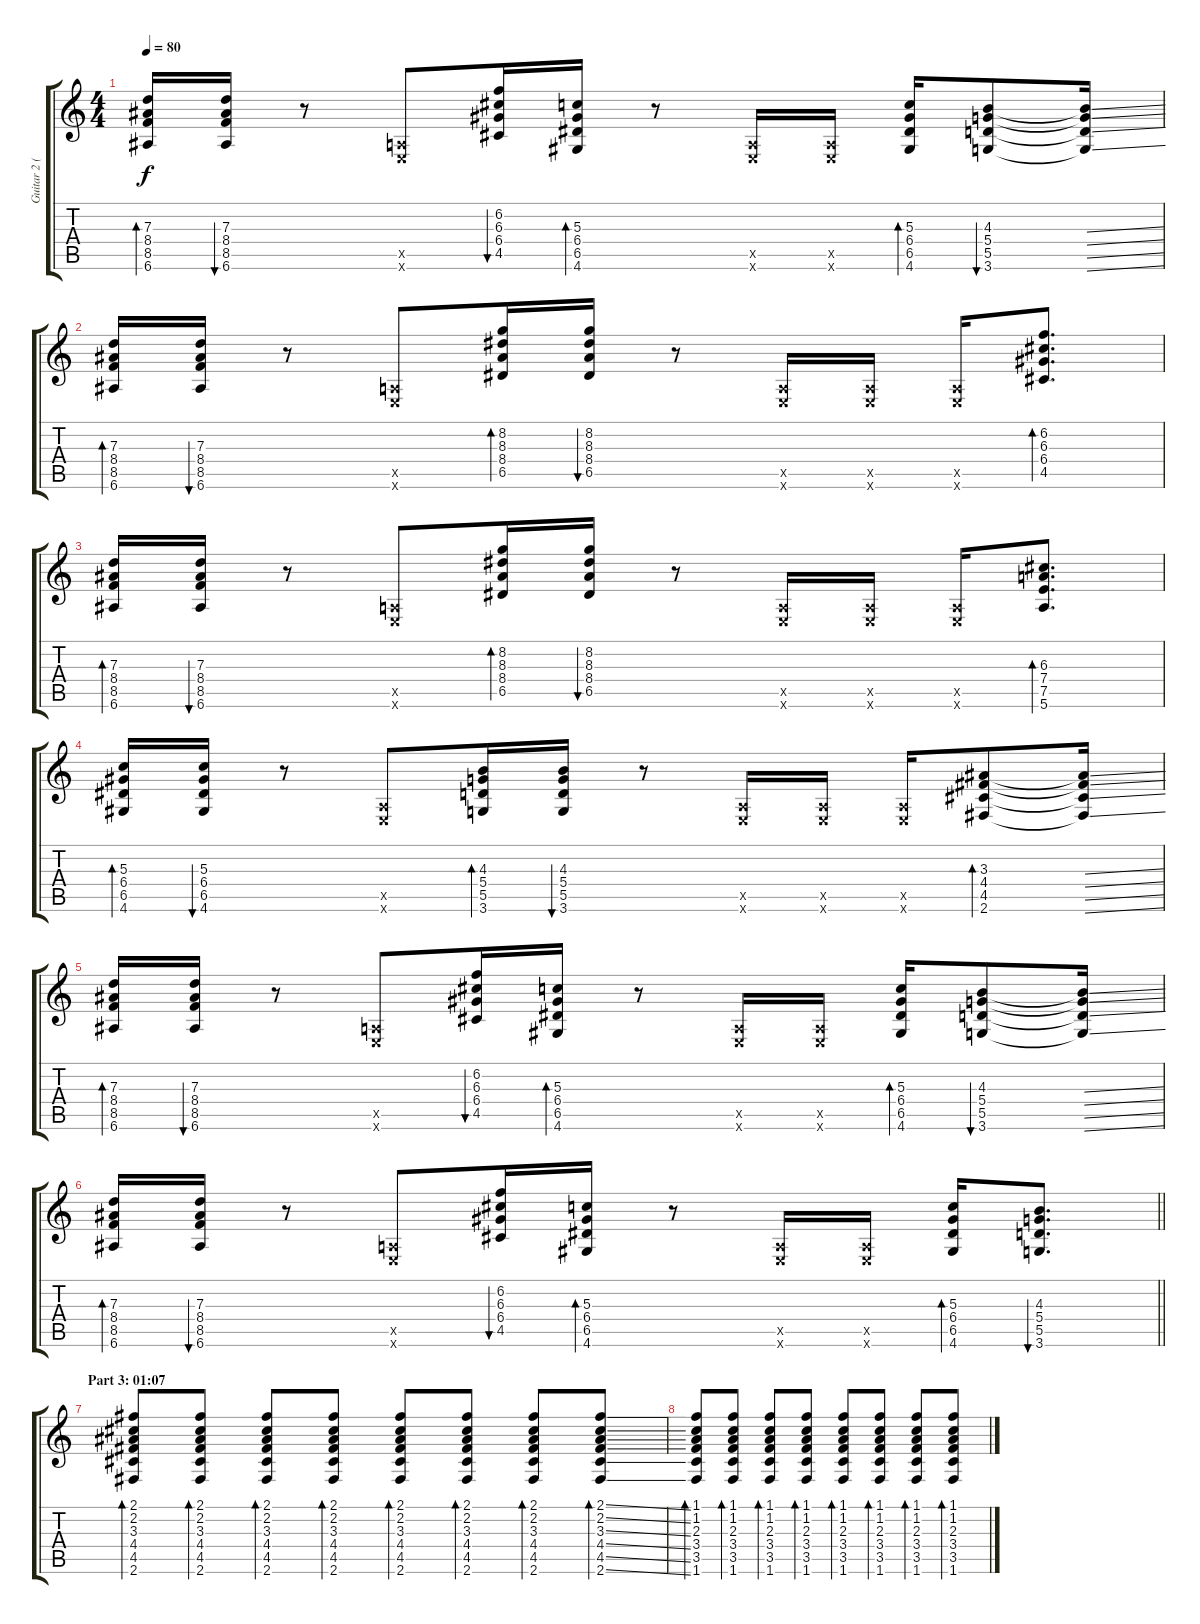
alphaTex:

\track ("Guitar 2 (Distortion)" "Guitar 2 (") {instrument distortionguitar}
\staff {score tabs}
\tuning (E4 B3 G3 D3 A2 E2) {hide}
\ts (4 4)
\tempo 80
\clef g2
\ks c
(7.3 8.4 8.5 6.6).16{bd 30 dy f} (7.3 8.4 8.5 6.6).16{bu 30} r.8 (0.5{x} 0.6{x}).8 (6.2 6.3 6.4 4.5).16{bu 30} (5.3 6.4 6.5 4.6).16{bd 30} r.8 (0.5{x} 0.6{x}).16 (0.5{x} 0.6{x}).16 (5.3 6.4 6.5 4.6).16{bd 30} (4.3 5.4 5.5 3.6).8{bu 30} (4.3{ss t} 5.4{ss t} 5.5{ss t} 3.6{ss t}).16 |
(7.3 8.4 8.5 6.6).16{bd 30} (7.3 8.4 8.5 6.6).16{bu 30} r.8 (0.5{x} 0.6{x}).8 (8.2 8.3 8.4 6.5).16{bd 30} (8.2 8.3 8.4 6.5).16{bu 30} r.8 (0.5{x} 0.6{x}).16 (0.5{x} 0.6{x}).16 (0.5{x} 0.6{x}).16 (6.2 6.3 6.4 4.5).8{d bd 30} |
(7.3 8.4 8.5 6.6).16{bd 30} (7.3 8.4 8.5 6.6).16{bu 30} r.8 (0.5{x} 0.6{x}).8 (8.2 8.3 8.4 6.5).16{bd 30} (8.2 8.3 8.4 6.5).16{bu 30} r.8 (0.5{x} 0.6{x}).16 (0.5{x} 0.6{x}).16 (0.5{x} 0.6{x}).16 (6.3 7.4 7.5 5.6).8{d bd 30} |
(5.3 6.4 6.5 4.6).16{bd 30} (5.3 6.4 6.5 4.6).16{bu 30} r.8 (0.5{x} 0.6{x}).8 (4.3 5.4 5.5 3.6).16{bd 30} (4.3 5.4 5.5 3.6).16{bu 30} r.8 (0.5{x} 0.6{x}).16 (0.5{x} 0.6{x}).16 (0.5{x} 0.6{x}).16 (3.3 4.4 4.5 2.6).8{bd 30} (3.3{ss t} 4.4{ss t} 4.5{ss t} 2.6{ss t}).16 |
(7.3 8.4 8.5 6.6).16{bd 30} (7.3 8.4 8.5 6.6).16{bu 30} r.8 (0.5{x} 0.6{x}).8 (6.2 6.3 6.4 4.5).16{bu 30} (5.3 6.4 6.5 4.6).16{bd 30} r.8 (0.5{x} 0.6{x}).16 (0.5{x} 0.6{x}).16 (5.3 6.4 6.5 4.6).16{bd 30} (4.3 5.4 5.5 3.6).8{bu 30} (4.3{ss t} 5.4{ss t} 5.5{ss t} 3.6{ss t}).16 |
\barLineRight lightlight
(7.3 8.4 8.5 6.6).16{bd 30} (7.3 8.4 8.5 6.6).16{bu 30} r.8 (0.5{x} 0.6{x}).8 (6.2 6.3 6.4 4.5).16{bu 30} (5.3 6.4 6.5 4.6).16{bd 30} r.8 (0.5{x} 0.6{x}).16 (0.5{x} 0.6{x}).16 (5.3 6.4 6.5 4.6).16{bd 30} (4.3 5.4 5.5 3.6).8{d bu 30} |
\section ("" "Part 3: 01:07")
(2.1 2.2 3.3 4.4 4.5 2.6).8{bd 30} (2.1 2.2 3.3 4.4 4.5 2.6).8{bd 30} (2.1 2.2 3.3 4.4 4.5 2.6).8{bd 30} (2.1 2.2 3.3 4.4 4.5 2.6).8{bd 30} (2.1 2.2 3.3 4.4 4.5 2.6).8{bd 30} (2.1 2.2 3.3 4.4 4.5 2.6).8{bd 30} (2.1 2.2 3.3 4.4 4.5 2.6).8{bd 30} (2.1{ss} 2.2{ss} 3.3{ss} 4.4{ss} 4.5{ss} 2.6{ss}).8{bd 30} |
(1.1 1.2 2.3 3.4 3.5 1.6).8{bd 30} (1.1 1.2 2.3 3.4 3.5 1.6).8{bd 30} (1.1 1.2 2.3 3.4 3.5 1.6).8{bd 30} (1.1 1.2 2.3 3.4 3.5 1.6).8{bd 30} (1.1 1.2 2.3 3.4 3.5 1.6).8{bd 30} (1.1 1.2 2.3 3.4 3.5 1.6).8{bd 30} (1.1 1.2 2.3 3.4 3.5 1.6).8{bd 30} (1.1 1.2 2.3{ss} 3.4{ss} 3.5{ss} 1.6{ss}).8{bd 30}
